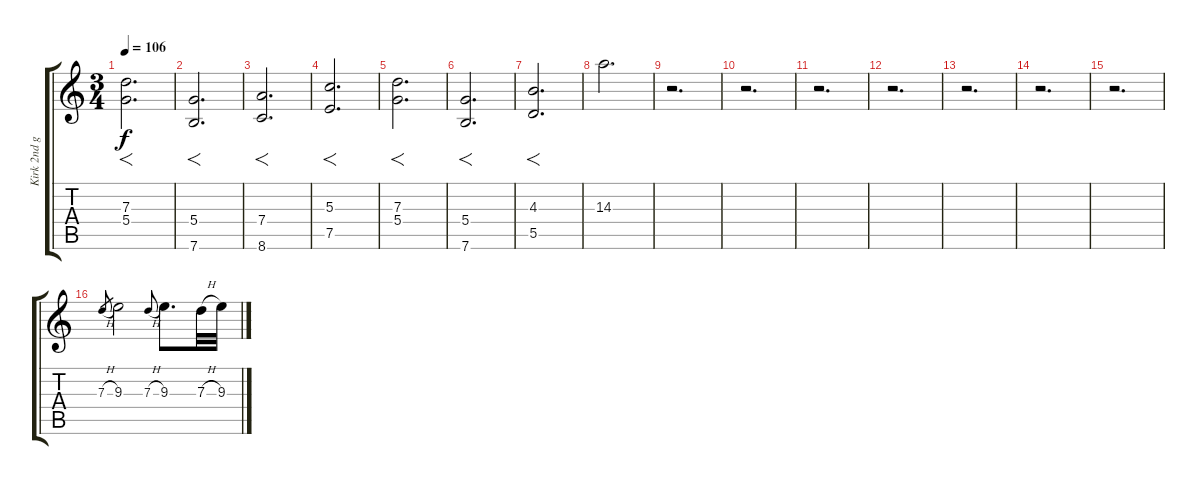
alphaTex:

\track ("Kirk 2nd guitar" "Kirk 2nd g") {instrument distortionguitar}
\staff {score tabs}
\tuning (E4 B3 G3 D3 A2 E2) {hide}
\ts (3 4)
\tempo 106
\clef g2
\ks c
(7.3 5.4).2{f d dy f} |
(5.4 7.6).2{f d} |
(7.4 8.6).2{f d} |
(5.3 7.5).2{f d} |
(7.3 5.4).2{f d} |
(5.4 7.6).2{f d} |
(4.3 5.5).2{f d} |
14.3.2{d} |
r.2{d} |
r.2{d} |
r.2{d} |
r.2{d} |
r.2{d} |
r.2{d} |
r.2{d} |
7.3{h}.8{gr} 9.3.2 7.3{h}.8{gr onbeat} 9.3.8{d} 7.3{h}.32 9.3{h}.32
